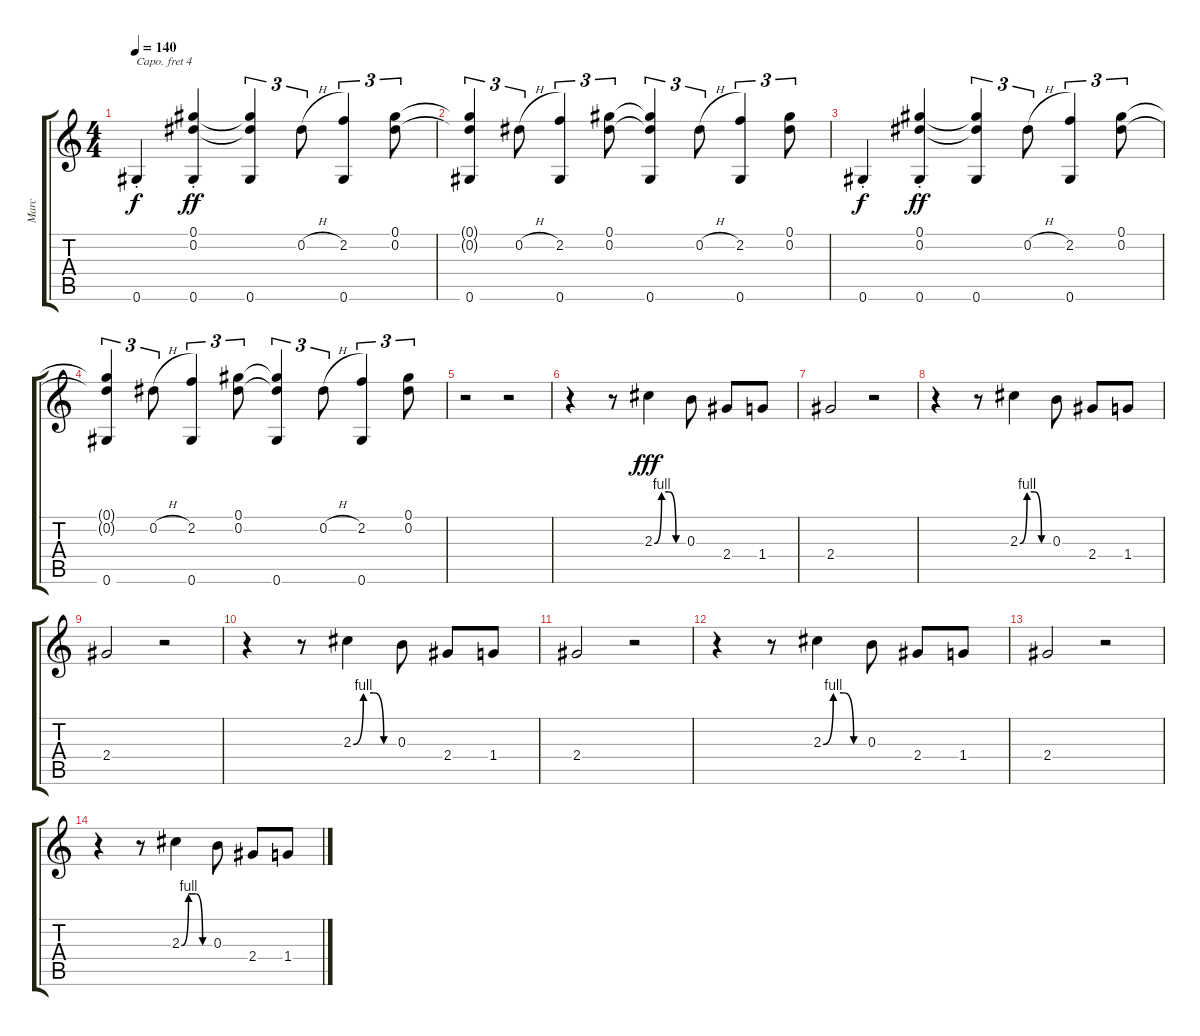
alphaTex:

\track ("Marc" "Marc") {instrument distortionguitar}
\staff {score tabs}
\capo 4
\tuning (E4 B3 G3 D3 A2 E2) {hide}
\ts (4 4)
\tempo 140
\clef g2
\ks c
0.6{st}.4{dy f} (0.1{st} 0.2{st} 0.6).4{dy ff} (0.1{t} 0.2{t} 0.6).4{tu (3 2)} 0.2{h}.8{tu (3 2)} (2.2 0.6).4{tu (3 2)} (0.1 0.2).8{tu (3 2)} |
(0.1{t} 0.2{t} 0.6).4{tu (3 2)} 0.2{h}.8{tu (3 2)} (2.2 0.6).4{tu (3 2)} (0.1 0.2).8{tu (3 2)} (0.1{t} 0.2{t} 0.6).4{tu (3 2)} 0.2{h}.8{tu (3 2)} (2.2 0.6).4{tu (3 2)} (0.1 0.2).8{tu (3 2)} |
0.6{st}.4{dy f} (0.1{st} 0.2{st} 0.6).4{dy ff} (0.1{t} 0.2{t} 0.6).4{tu (3 2)} 0.2{h}.8{tu (3 2)} (2.2 0.6).4{tu (3 2)} (0.1 0.2).8{tu (3 2)} |
(0.1{t} 0.2{t} 0.6).4{tu (3 2)} 0.2{h}.8{tu (3 2)} (2.2 0.6).4{tu (3 2)} (0.1 0.2).8{tu (3 2)} (0.1{t} 0.2{t} 0.6).4{tu (3 2)} 0.2{h}.8{tu (3 2)} (2.2 0.6).4{tu (3 2)} (0.1 0.2).8{tu (3 2)} |
r.2 r.2 |
r.4{volume 14} r.8 2.3{be (custom 0 0 15 4 30 4 45 0 60 0)}.4{dy fff} 0.3.8 2.4.8 1.4.8 |
2.4.2 r.2 |
r.4 r.8 2.3{be (custom 0 0 15 4 30 4 45 0 60 0)}.4 0.3.8 2.4.8 1.4.8 |
2.4.2 r.2 |
r.4 r.8 2.3{be (custom 0 0 15 4 30 4 45 0 60 0)}.4 0.3.8 2.4.8 1.4.8 |
2.4.2 r.2 |
r.4 r.8 2.3{be (custom 0 0 15 4 30 4 45 0 60 0)}.4 0.3.8 2.4.8 1.4.8 |
2.4.2 r.2 |
r.4 r.8 2.3{be (custom 0 0 15 4 30 4 45 0 60 0)}.4 0.3.8 2.4.8 1.4.8
